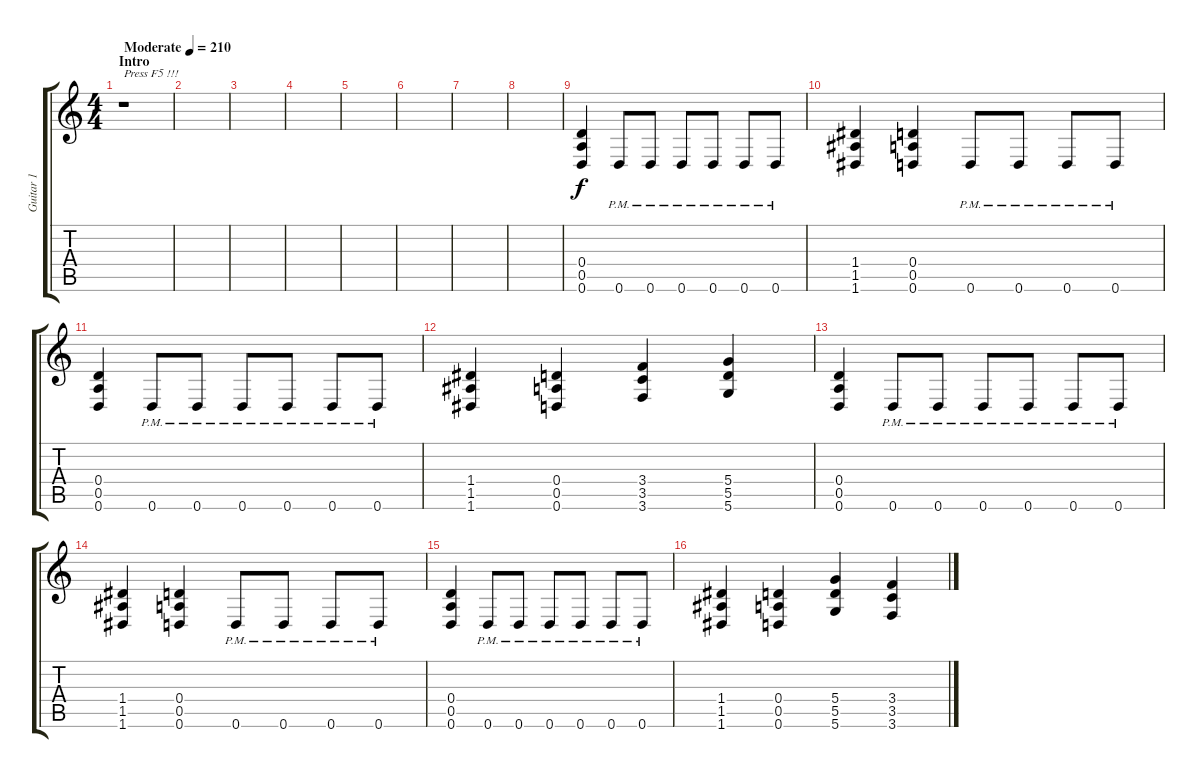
\track ("Guitar 1" "Guitar 1") {instrument distortionguitar}
\staff {score tabs}
\tuning (E4 B3 G3 D3 A2 D2) {hide}
\ts (4 4)
\section ("" "Intro")
\tempo (210 "Moderate")
\clef g2
\ks c
r.1{txt "Press F5 !!!" dy f instrument distortionguitar} |
|
|
|
|
|
|
|
(0.4 0.5 0.6).4 0.6{pm}.8 0.6{pm}.8 0.6{pm}.8 0.6{pm}.8 0.6{pm}.8 0.6{pm}.8 |
(1.4 1.5 1.6).4 (0.4 0.5 0.6).4 0.6{pm}.8 0.6{pm}.8 0.6{pm}.8 0.6{pm}.8 |
(0.4 0.5 0.6).4 0.6{pm}.8 0.6{pm}.8 0.6{pm}.8 0.6{pm}.8 0.6{pm}.8 0.6{pm}.8 |
(1.4 1.5 1.6).4 (0.4 0.5 0.6).4 (3.4 3.5 3.6).4 (5.4 5.5 5.6).4 |
(0.4 0.5 0.6).4 0.6{pm}.8 0.6{pm}.8 0.6{pm}.8 0.6{pm}.8 0.6{pm}.8 0.6{pm}.8 |
(1.4 1.5 1.6).4 (0.4 0.5 0.6).4 0.6{pm}.8 0.6{pm}.8 0.6{pm}.8 0.6{pm}.8 |
(0.4 0.5 0.6).4 0.6{pm}.8 0.6{pm}.8 0.6{pm}.8 0.6{pm}.8 0.6{pm}.8 0.6{pm}.8 |
(1.4 1.5 1.6).4 (0.4 0.5 0.6).4 (5.4 5.5 5.6).4 (3.4 3.5 3.6).4
